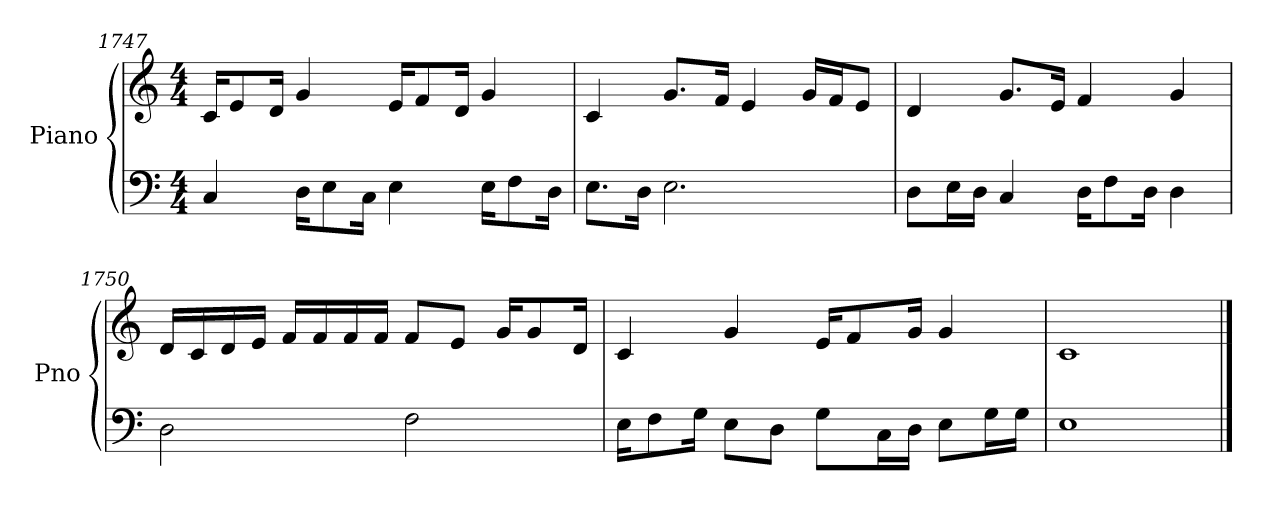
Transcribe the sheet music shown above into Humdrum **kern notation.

**kern	**kern
*part1	*part1
*staff2	*staff1
*I"Piano	*
*I'Pno	*
!!LO:LB:g=z
*clefF4	*clefG2
*k[]	*k[]
*M4/4	*M4/4
=1747	=1747
4C/	16c/KL
.	8e/
.	16d/Jk
16D\KL	4g/
8E\	.
16C\Jk	.
4E\	16e/KL
.	8f/
.	16d/Jk
16E\KL	4g/
8F\	.
16D\Jk	.
=1748	=1748
8.E\L	4c/
16D\Jk	.
2.E\	8.g/L
.	16f/Jk
.	4e/
.	16g/LL
.	16f/J
.	8e/J
=1749	=1749
8D\L	4d/
16E\L	.
16D\JJ	.
4C/	8.g/L
.	16e/Jk
16D\KL	4f/
8F\	.
16D\Jk	.
4D\	4g/
!!LO:PB:g=z
=1750	=1750
2D\	16d/LL
.	16c/
.	16d/
.	16e/JJ
.	16f/LL
.	16f/
.	16f/
.	16f/JJ
2F\	8f/L
.	8e/J
.	16g/KL
.	8g/
.	16d/Jk
=1751	=1751
16E\KL	4c/
8F\	.
16G\Jk	.
8E\L	4g/
8D\J	.
8G\L	16e/KL
.	8f/
16C\L	.
16D\JJ	16g/Jk
8E\L	4g/
16G\L	.
16G\JJ	.
=1752	=1752
1E	1c
==	==
*-	*-
